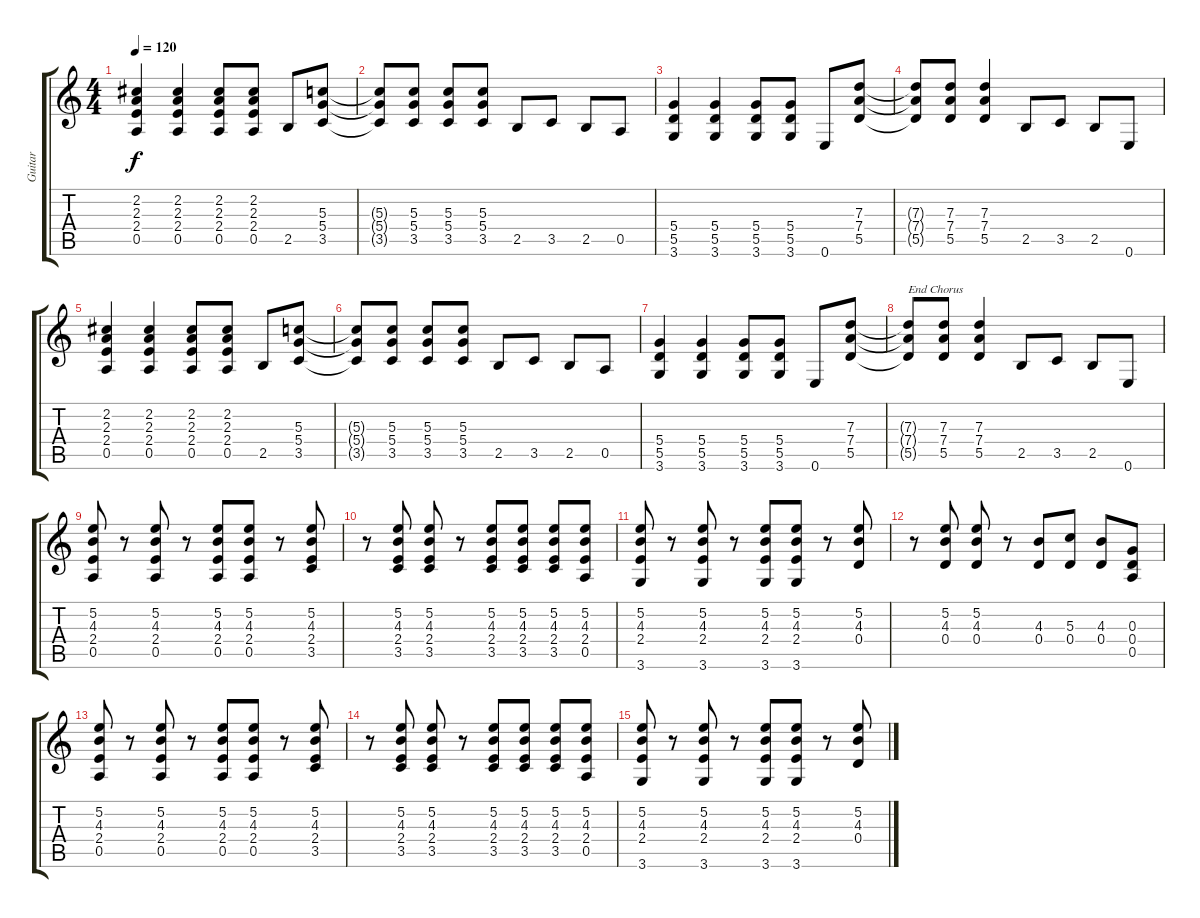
\track ("Guitar" "Guitar") {instrument overdrivenguitar}
\staff {score tabs}
\tuning (E4 B3 G3 D3 A2 E2) {hide}
\ts (4 4)
\tempo 120
\clef g2
\ks c
(2.2 2.3 2.4 0.5).4{dy f} (2.2 2.3 2.4 0.5).4 (2.2 2.3 2.4 0.5).8 (2.2 2.3 2.4 0.5).8 2.5.8 (5.3 5.4 3.5).8 |
(5.3{t} 5.4{t} 3.5{t}).8 (5.3 5.4 3.5).8 (5.3 5.4 3.5).8 (5.3 5.4 3.5).8 2.5.8 3.5.8 2.5.8 0.5.8 |
(5.4 5.5 3.6).4 (5.4 5.5 3.6).4 (5.4 5.5 3.6).8 (5.4 5.5 3.6).8 0.6.8 (7.3 7.4 5.5).8 |
(7.3{t} 7.4{t} 5.5{t}).8 (7.3 7.4 5.5).8 (7.3 7.4 5.5).4 2.5.8 3.5.8 2.5.8 0.6.8 |
(2.2 2.3 2.4 0.5).4 (2.2 2.3 2.4 0.5).4 (2.2 2.3 2.4 0.5).8 (2.2 2.3 2.4 0.5).8 2.5.8 (5.3 5.4 3.5).8 |
(5.3{t} 5.4{t} 3.5{t}).8 (5.3 5.4 3.5).8 (5.3 5.4 3.5).8 (5.3 5.4 3.5).8 2.5.8 3.5.8 2.5.8 0.5.8 |
(5.4 5.5 3.6).4 (5.4 5.5 3.6).4 (5.4 5.5 3.6).8 (5.4 5.5 3.6).8 0.6.8 (7.3 7.4 5.5).8 |
(7.3{t} 7.4{t} 5.5{t}).8{txt "End Chorus"} (7.3 7.4 5.5).8 (7.3 7.4 5.5).4 2.5.8 3.5.8 2.5.8 0.6.8 |
(5.2 4.3 2.4 0.5).8 r.8 (5.2 4.3 2.4 0.5).8 r.8 (5.2 4.3 2.4 0.5).8 (5.2 4.3 2.4 0.5).8 r.8 (5.2 4.3 2.4 3.5).8 |
r.8 (5.2 4.3 2.4 3.5).8 (5.2 4.3 2.4 3.5).8 r.8 (5.2 4.3 2.4 3.5).8 (5.2 4.3 2.4 3.5).8 (5.2 4.3 2.4 3.5).8 (5.2 4.3 2.4 0.5).8 |
(5.2 4.3 2.4 3.6).8 r.8 (5.2 4.3 2.4 3.6).8 r.8 (5.2 4.3 2.4 3.6).8 (5.2 4.3 2.4 3.6).8 r.8 (5.2 4.3 0.4).8 |
r.8 (5.2 4.3 0.4).8 (5.2 4.3 0.4).8 r.8 (4.3 0.4).8 (5.3 0.4).8 (4.3 0.4).8 (0.3 0.4 0.5).8 |
(5.2 4.3 2.4 0.5).8 r.8 (5.2 4.3 2.4 0.5).8 r.8 (5.2 4.3 2.4 0.5).8 (5.2 4.3 2.4 0.5).8 r.8 (5.2 4.3 2.4 3.5).8 |
r.8 (5.2 4.3 2.4 3.5).8 (5.2 4.3 2.4 3.5).8 r.8 (5.2 4.3 2.4 3.5).8 (5.2 4.3 2.4 3.5).8 (5.2 4.3 2.4 3.5).8 (5.2 4.3 2.4 0.5).8 |
(5.2 4.3 2.4 3.6).8 r.8 (5.2 4.3 2.4 3.6).8 r.8 (5.2 4.3 2.4 3.6).8 (5.2 4.3 2.4 3.6).8 r.8 (5.2 4.3 0.4).8
